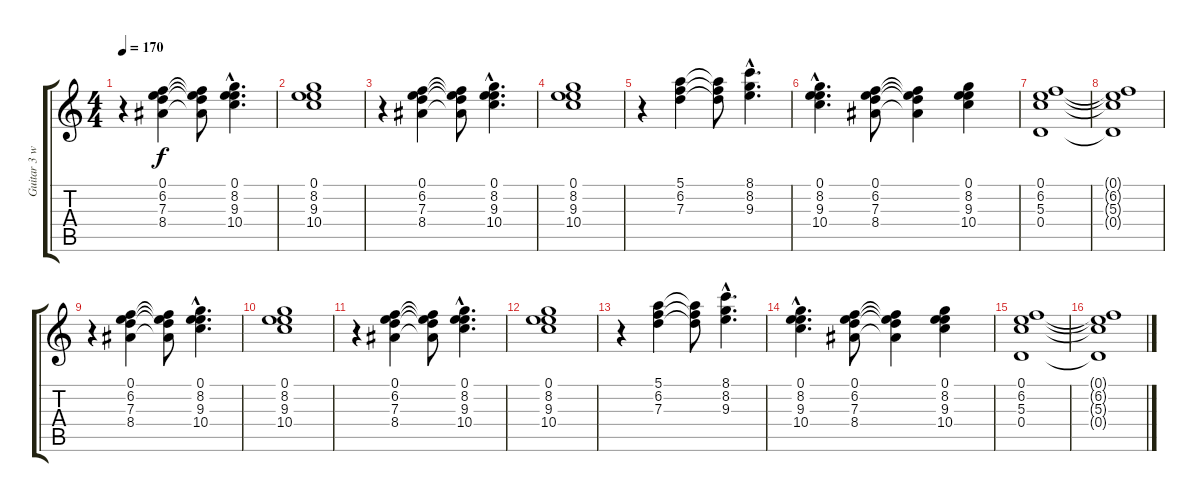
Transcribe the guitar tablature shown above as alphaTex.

\track ("Guitar 3 w/Distortion" "Guitar 3 w") {instrument distortionguitar}
\staff {score tabs}
\tuning (E4 B3 G3 D3 A2 E2) {hide}
\ts (4 4)
\tempo 170
\clef g2
\ks c
r.4{dy f} (0.1 6.2 7.3 8.4).4 (0.1{t} 6.2{t} 7.3{t} 8.4{t}).8 (0.1{hac} 8.2{hac} 9.3{hac} 10.4{hac}).4{d} |
(0.1 8.2 9.3 10.4).1 |
r.4 (0.1 6.2 7.3 8.4).4 (0.1{t} 6.2{t} 7.3{t} 8.4{t}).8 (0.1{hac} 8.2{hac} 9.3{hac} 10.4{hac}).4{d} |
(0.1 8.2 9.3 10.4).1 |
r.4 (5.1 6.2 7.3).4 (5.1{t} 6.2{t} 7.3{t}).8 (8.1{hac} 8.2{hac} 9.3{hac}).4{d} |
(0.1{hac} 8.2{hac} 9.3{hac} 10.4{hac}).4{d} (0.1 6.2 7.3 8.4).8 (0.1{t} 6.2{t} 7.3{t} 8.4{t}).4 (0.1 8.2 9.3 10.4).4 |
(0.1 6.2 5.3 0.4).1 |
(0.1{t} 6.2{t} 5.3{t} 0.4{t}).1 |
r.4 (0.1 6.2 7.3 8.4).4 (0.1{t} 6.2{t} 7.3{t} 8.4{t}).8 (0.1{hac} 8.2{hac} 9.3{hac} 10.4{hac}).4{d} |
(0.1 8.2 9.3 10.4).1 |
r.4 (0.1 6.2 7.3 8.4).4 (0.1{t} 6.2{t} 7.3{t} 8.4{t}).8 (0.1{hac} 8.2{hac} 9.3{hac} 10.4{hac}).4{d} |
(0.1 8.2 9.3 10.4).1 |
r.4 (5.1 6.2 7.3).4 (5.1{t} 6.2{t} 7.3{t}).8 (8.1{hac} 8.2{hac} 9.3{hac}).4{d} |
(0.1{hac} 8.2{hac} 9.3{hac} 10.4{hac}).4{d} (0.1 6.2 7.3 8.4).8 (0.1{t} 6.2{t} 7.3{t} 8.4{t}).4 (0.1 8.2 9.3 10.4).4 |
(0.1 6.2 5.3 0.4).1 |
(0.1{t} 6.2{t} 5.3{t} 0.4{t}).1
